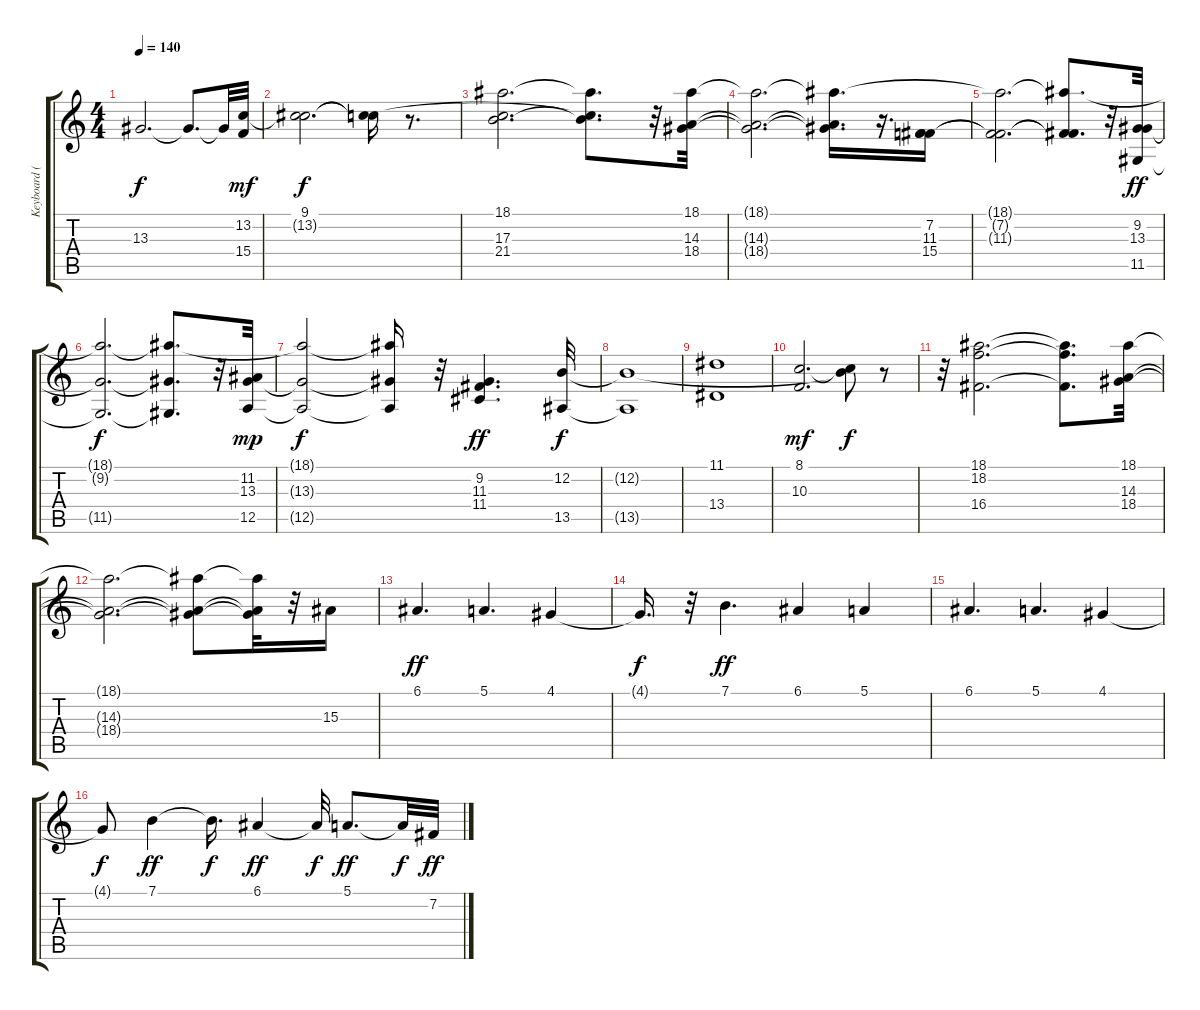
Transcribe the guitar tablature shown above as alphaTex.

\track ("Keyboard (left hand)" "Keyboard (") {instrument churchorgan}
\staff {score tabs}
\tuning (E4 B3 G3 D3 A2 E2) {hide}
\ts (4 4)
\tempo 140
\clef g2
\ks c
13.3.2{d dy f} 13.3{t}.8{d} 13.3{t}.32 (13.2 15.4).32{dy mf} |
(9.1{t} 13.2{t}).2{d dy f} (9.1{t} 13.2{t}).16 r.8{d} |
(18.1 17.3 21.4).2{d} (18.1{t} 13.2{t} 21.4{t}).8{d} r.32 (18.1 14.3 18.4).32 |
(18.1{t} 14.3{t} 18.4{t}).2{d} (18.1{t} 14.3{t} 18.4{t}).16{d} r.16{d} (7.2 11.3 15.4).16 |
(18.1{t} 7.2{t} 11.3{t}).2{d} (18.1{t} 7.2{t} 11.3{t}).8{d} r.32 (9.2 13.3 11.5).32{dy ff} |
(18.1{t} 9.2{t} 11.5{t}).2{d dy f} (18.1{t} 9.2{t} 11.5{t}).8{d} r.32 (11.2 13.3 12.5).32{dy mp} |
(18.1{t} 13.3{t} 12.5{t}).2{dy f} (18.1{t} 13.3{t} 12.5{t}).16 r.32 (9.2 11.3 11.4).4{d dy ff} (12.2 13.5).32{dy f} |
(12.2{t} 13.5{t}).1 |
(11.1 13.4).1 |
(8.1 10.3).2{d dy mf} (8.1{t} 12.2{t}).8{dy f} r.8 |
r.32 (18.1 18.2 16.4).2{d} (18.1{t} 18.2{t} 16.4{t}).8{d} (18.1 14.3 18.4).32 |
(18.1{t} 14.3{t} 18.4{t}).2{d} (18.1{t} 14.3{t} 18.4{t}).8 (18.1{t} 14.3{t} 18.4{t}).32 r.32 15.3.16 |
6.1.4{d dy ff} 5.1.4{d} 4.1.4 |
4.1{t}.16{d dy f} r.32 7.1.4{d dy ff} 6.1.4 5.1.4 |
6.1.4{d} 5.1.4{d} 4.1.4 |
4.1{t}.8{dy f} 7.1.4{dy ff} 7.1{t}.16{d dy f} 6.1.4{dy ff} 6.1{t}.32{dy f} 5.1.8{d dy ff} 5.1{t}.32{dy f} 7.2.32{dy ff}
